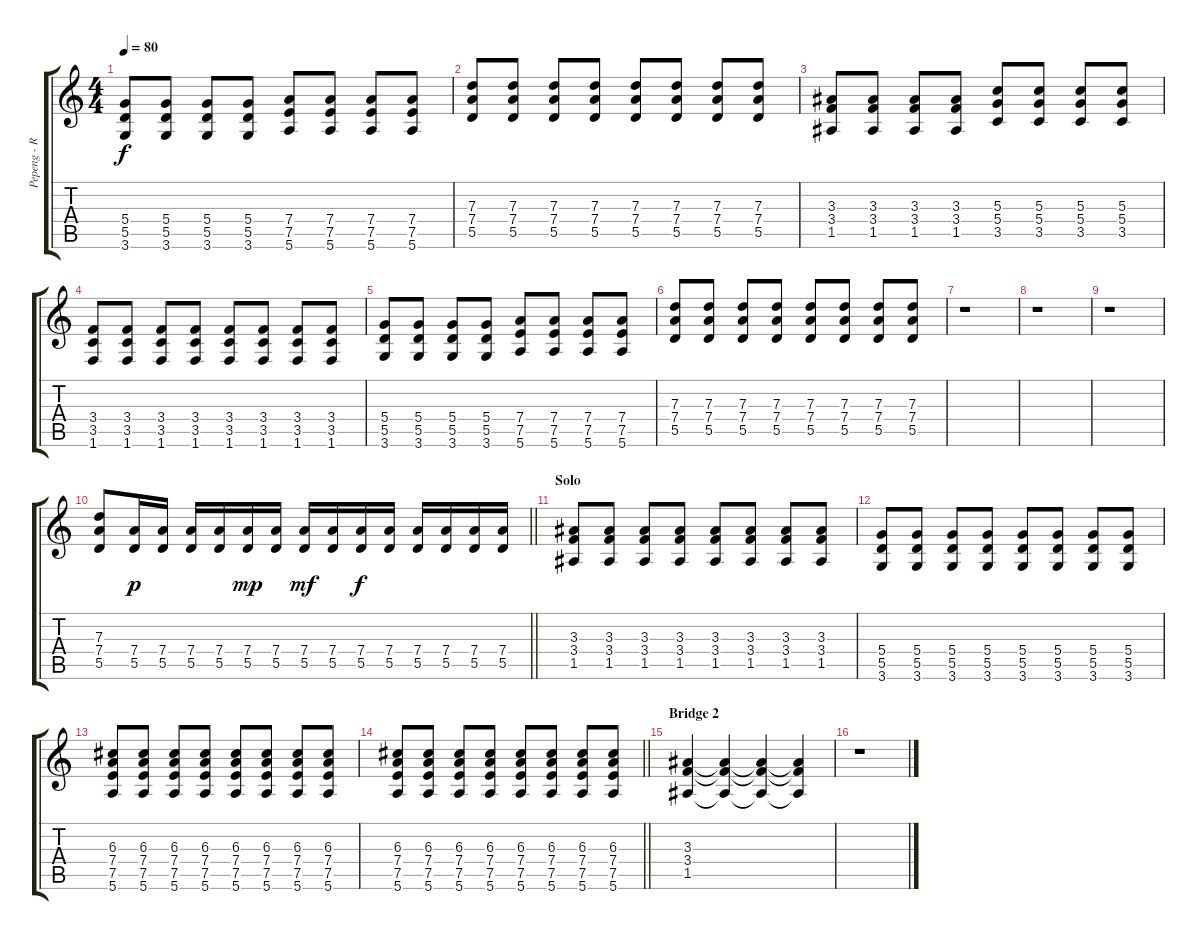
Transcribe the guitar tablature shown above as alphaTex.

\track ("Pepeng - Rhythm" "Pepeng - R") {instrument distortionguitar}
\staff {score tabs}
\tuning (E4 B3 G3 D3 A2 E2) {hide}
\ts (4 4)
\tempo 80
\clef g2
\ks c
(5.4 5.5 3.6).8{dy f} (5.4 5.5 3.6).8 (5.4 5.5 3.6).8 (5.4 5.5 3.6).8 (7.4 7.5 5.6).8 (7.4 7.5 5.6).8 (7.4 7.5 5.6).8 (7.4 7.5 5.6).8 |
(7.3 7.4 5.5).8 (7.3 7.4 5.5).8 (7.3 7.4 5.5).8 (7.3 7.4 5.5).8 (7.3 7.4 5.5).8 (7.3 7.4 5.5).8 (7.3 7.4 5.5).8 (7.3 7.4 5.5).8 |
(3.3 3.4 1.5).8 (3.3 3.4 1.5).8 (3.3 3.4 1.5).8 (3.3 3.4 1.5).8 (5.3 5.4 3.5).8 (5.3 5.4 3.5).8 (5.3 5.4 3.5).8 (5.3 5.4 3.5).8 |
(3.4 3.5 1.6).8 (3.4 3.5 1.6).8 (3.4 3.5 1.6).8 (3.4 3.5 1.6).8 (3.4 3.5 1.6).8 (3.4 3.5 1.6).8 (3.4 3.5 1.6).8 (3.4 3.5 1.6).8 |
(5.4 5.5 3.6).8 (5.4 5.5 3.6).8 (5.4 5.5 3.6).8 (5.4 5.5 3.6).8 (7.4 7.5 5.6).8 (7.4 7.5 5.6).8 (7.4 7.5 5.6).8 (7.4 7.5 5.6).8 |
(7.3 7.4 5.5).8 (7.3 7.4 5.5).8 (7.3 7.4 5.5).8 (7.3 7.4 5.5).8 (7.3 7.4 5.5).8 (7.3 7.4 5.5).8 (7.3 7.4 5.5).8 (7.3 7.4 5.5).8 |
r.1 |
r.1 |
r.1 |
\barLineRight lightlight
(7.3 7.4 5.5).8 (7.4 5.5).16{dy p} (7.4 5.5).16 (7.4 5.5).16 (7.4 5.5).16 (7.4 5.5).16{dy mp} (7.4 5.5).16 (7.4 5.5).16{dy mf} (7.4 5.5).16 (7.4 5.5).16{dy f} (7.4 5.5).16 (7.4 5.5).16 (7.4 5.5).16 (7.4 5.5).16 (7.4 5.5).16 |
\section ("" "Solo")
(3.3 3.4 1.5).8 (3.3 3.4 1.5).8 (3.3 3.4 1.5).8 (3.3 3.4 1.5).8 (3.3 3.4 1.5).8 (3.3 3.4 1.5).8 (3.3 3.4 1.5).8 (3.3 3.4 1.5).8 |
(5.4 5.5 3.6).8 (5.4 5.5 3.6).8 (5.4 5.5 3.6).8 (5.4 5.5 3.6).8 (5.4 5.5 3.6).8 (5.4 5.5 3.6).8 (5.4 5.5 3.6).8 (5.4 5.5 3.6).8 |
(6.3 7.4 7.5 5.6).8 (6.3 7.4 7.5 5.6).8 (6.3 7.4 7.5 5.6).8 (6.3 7.4 7.5 5.6).8 (6.3 7.4 7.5 5.6).8 (6.3 7.4 7.5 5.6).8 (6.3 7.4 7.5 5.6).8 (6.3 7.4 7.5 5.6).8 |
\barLineRight lightlight
(6.3 7.4 7.5 5.6).8 (6.3 7.4 7.5 5.6).8 (6.3 7.4 7.5 5.6).8 (6.3 7.4 7.5 5.6).8 (6.3 7.4 7.5 5.6).8 (6.3 7.4 7.5 5.6).8 (6.3 7.4 7.5 5.6).8 (6.3 7.4 7.5 5.6).8 |
\section ("" "Bridge 2")
(3.3 3.4 1.5).4 (3.3{t} 3.4{t} 1.5{t}).4{volume 12} (3.3{t} 3.4{t} 1.5{t}).4{volume 10} (3.3{t} 3.4{t} 1.5{t}).4{volume 8} |
r.1
